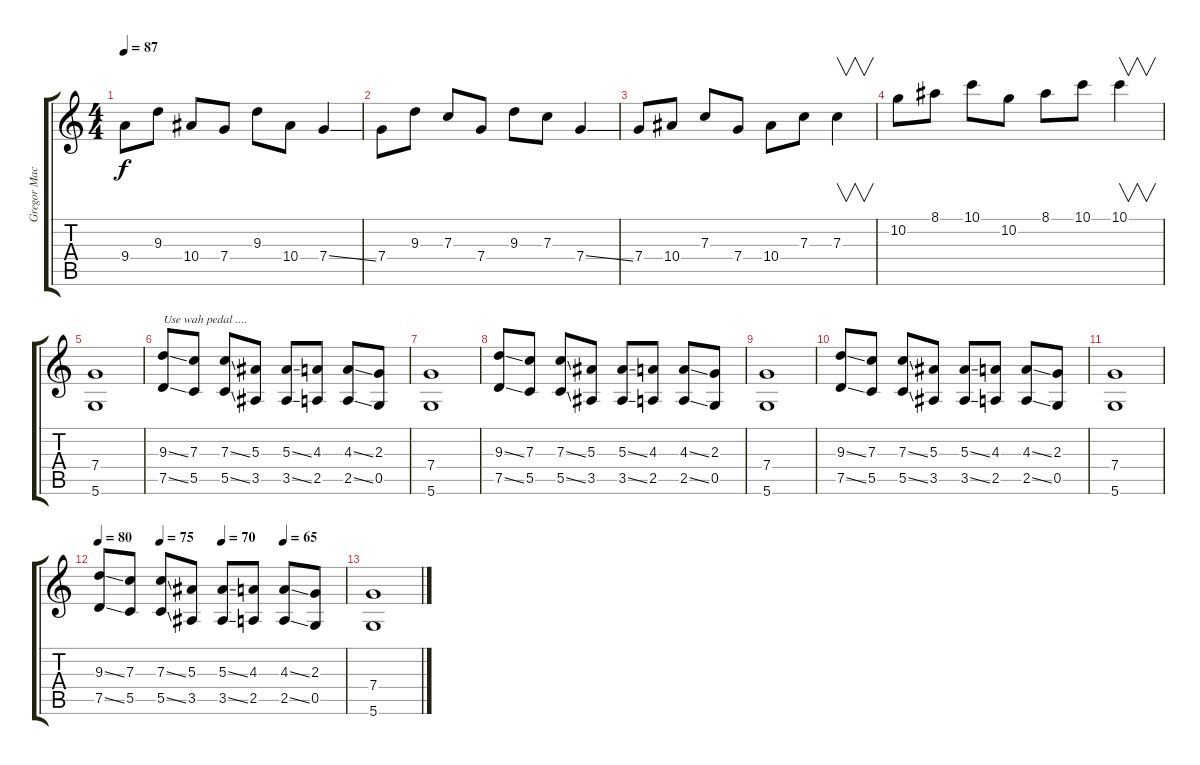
\track ("Gregor Mackintosh" "Gregor Mac") {instrument distortionguitar}
\staff {score tabs}
\tuning (D4 A3 F3 C3 G2 D2) {hide}
\ts (4 4)
\tempo 87
\clef g2
\ks c
9.4.8{dy f} 9.3.8 10.4.8 7.4.8 9.3.8 10.4.8 7.4{ss}.4 |
7.4.8 9.3.8 7.3.8 7.4.8 9.3.8 7.3.8 7.4{ss}.4 |
7.4.8 10.4.8 7.3.8 7.4.8 10.4.8 7.3.8 7.3.4{v} |
10.2.8{volume 14} 8.1.8 10.1.8 10.2.8 8.1.8 10.1.8 10.1.4{v} |
(7.4 5.6).1{volume 8 balance 2} |
(9.3{ss} 7.5{ss}).8{txt "Use wah pedal ...."} (7.3 5.5).8 (7.3{ss} 5.5{ss}).8 (5.3 3.5).8 (5.3{ss} 3.5{ss}).8 (4.3 2.5).8 (4.3{ss} 2.5{ss}).8 (2.3 0.5).8 |
(7.4 5.6).1 |
(9.3{ss} 7.5{ss}).8 (7.3 5.5).8 (7.3{ss} 5.5{ss}).8 (5.3 3.5).8 (5.3{ss} 3.5{ss}).8 (4.3 2.5).8 (4.3{ss} 2.5{ss}).8 (2.3 0.5).8 |
(7.4 5.6).1{volume 8 balance 2} |
(9.3{ss} 7.5{ss}).8 (7.3 5.5).8 (7.3{ss} 5.5{ss}).8 (5.3 3.5).8 (5.3{ss} 3.5{ss}).8 (4.3 2.5).8 (4.3{ss} 2.5{ss}).8 (2.3 0.5).8 |
(7.4 5.6).1 |
\tempo 80
\tempo (75 0.25)
\tempo (70 0.5)
\tempo (65 0.75)
(9.3{ss} 7.5{ss}).8 (7.3 5.5).8 (7.3{ss} 5.5{ss}).8 (5.3 3.5).8 (5.3{ss} 3.5{ss}).8 (4.3 2.5).8 (4.3{ss} 2.5{ss}).8 (2.3 0.5).8 |
(7.4 5.6).1
